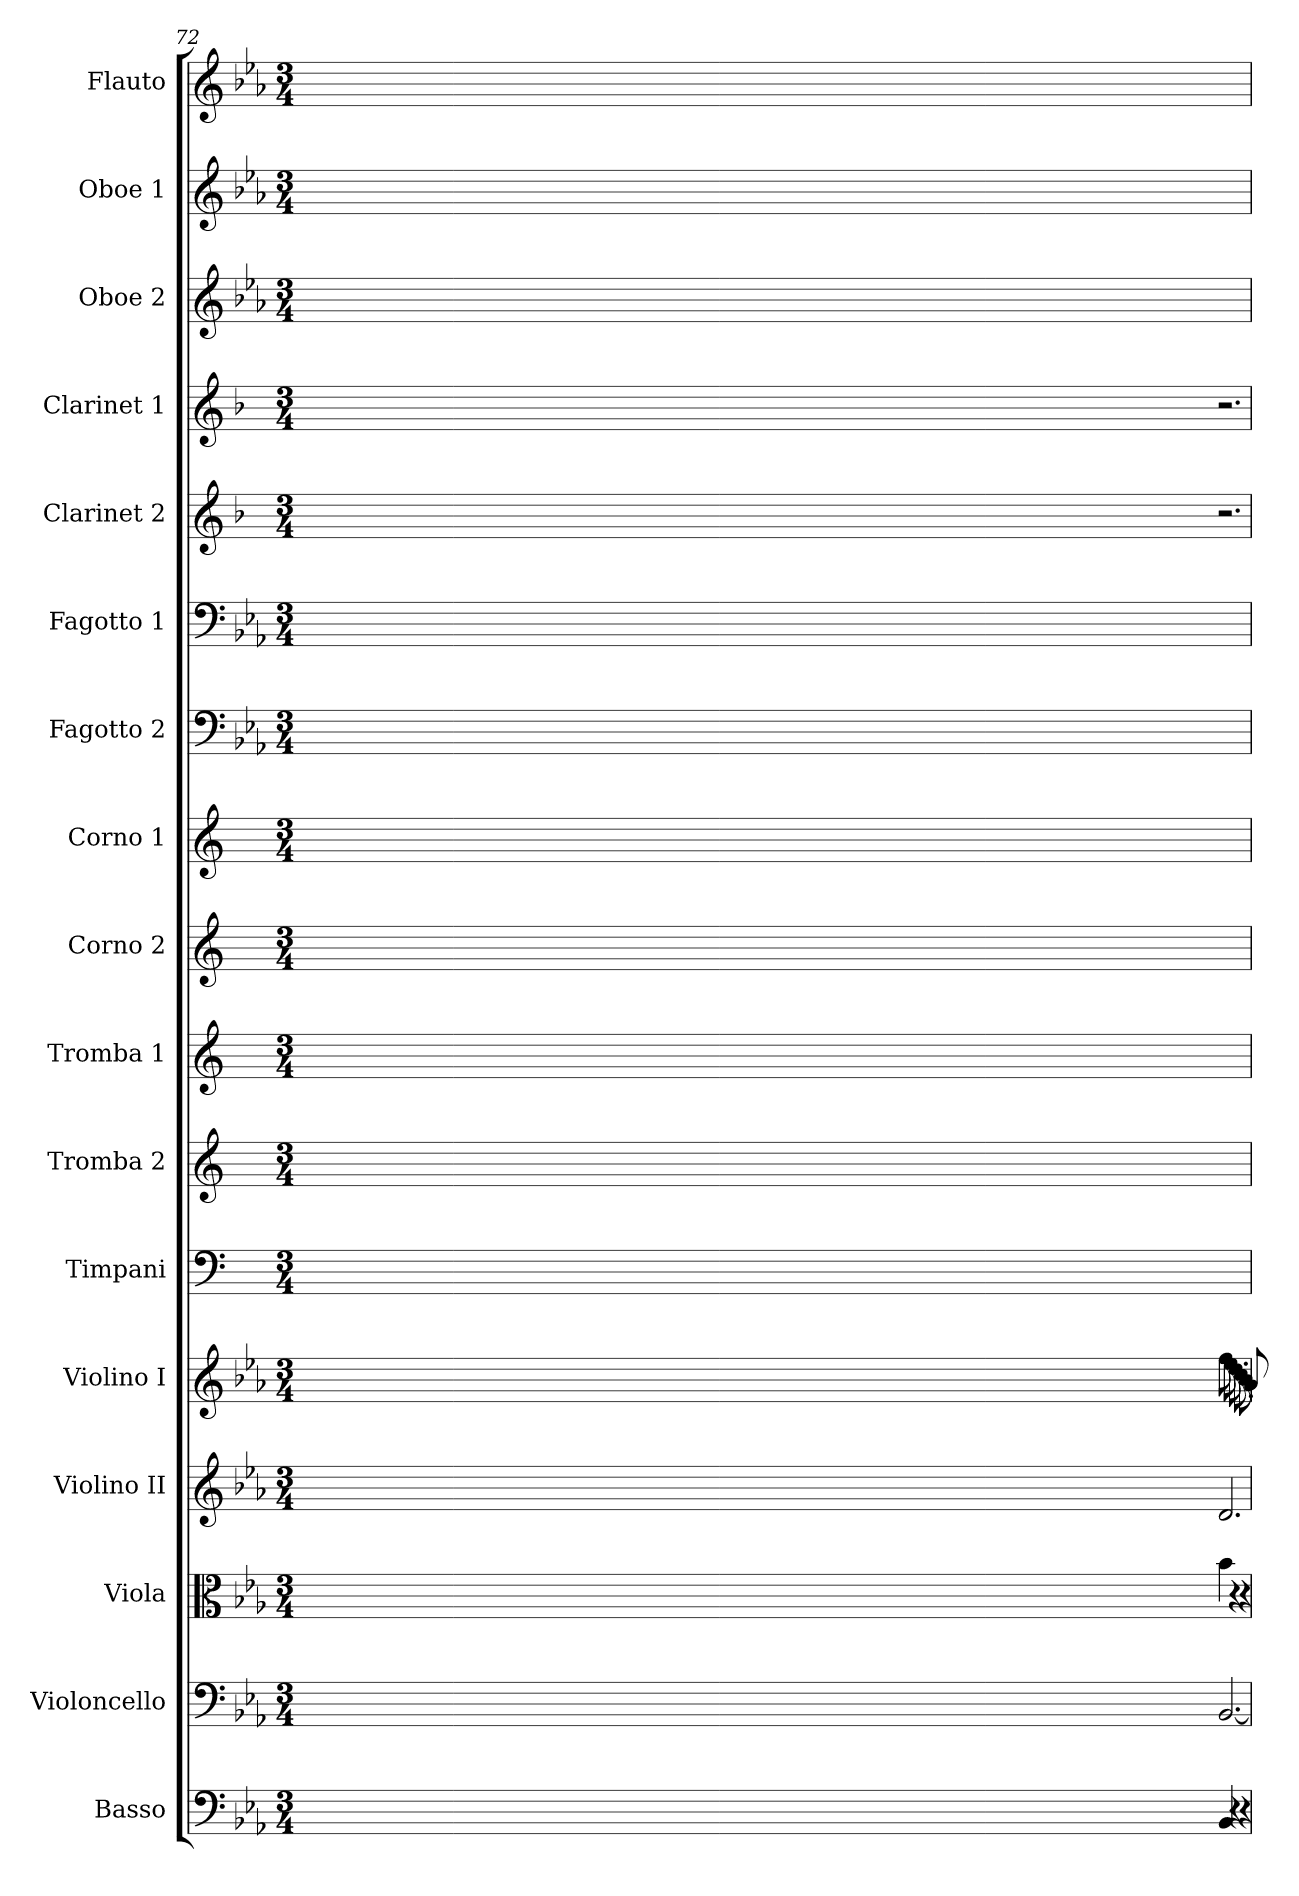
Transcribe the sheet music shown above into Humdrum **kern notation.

**kern	**kern	**kern	**kern	**kern	**kern	**kern	**kern	**kern	**kern	**kern	**kern	**kern	**kern	**kern	**kern	**kern
*part17	*part16	*part15	*part14	*part13	*part12	*part11	*part10	*part9	*part8	*part7	*part6	*part5	*part4	*part3	*part2	*part1
*staff17	*staff16	*staff15	*staff14	*staff13	*staff12	*staff11	*staff10	*staff9	*staff8	*staff7	*staff6	*staff5	*staff4	*staff3	*staff2	*staff1
*I"Basso	*I"Violoncello	*I"Viola	*I"Violino II	*I"Violino I	*I"Timpani	*I"Tromba 2	*I"Tromba 1	*I"Corno 2	*I"Corno 1	*I"Fagotto 2	*I"Fagotto 1	*I"Clarinet 2	*I"Clarinet 1	*I"Oboe 2	*I"Oboe 1	*I"Flauto
*	*I'Vc	*I'Vla	*I'Vln	*I'Vln	*	*	*	*	*	*	*	*I'Cl	*I'Cl	*I'Ob	*I'Ob	*I'Fl
*clefF4	*clefF4	*clefC3	*clefG2	*clefG2	*clefF4	*clefG2	*clefG2	*clefG2	*clefG2	*clefF4	*clefF4	*clefG2	*clefG2	*clefG2	*clefG2	*clefG2
*ITrd7c12	*	*	*	*	*	*ITrd-2c-3	*ITrd-2c-3	*ITrd5c9	*ITrd5c9	*	*	*ITrd1c2	*ITrd1c2	*	*	*
*k[b-e-a-]	*k[b-e-a-]	*k[b-e-a-]	*k[b-e-a-]	*k[b-e-a-]	*	*	*	*	*	*k[b-e-a-]	*k[b-e-a-]	*k[b-e-a-]	*k[b-e-a-]	*k[b-e-a-]	*k[b-e-a-]	*k[b-e-a-]
*M3/4	*M3/4	*M3/4	*M3/4	*M3/4	*M3/4	*M3/4	*M3/4	*M3/4	*M3/4	*M3/4	*M3/4	*M3/4	*M3/4	*M3/4	*M3/4	*M3/4
=72	=72	=72	=72	=72	=72	=72	=72	=72	=72	=72	=72	=72	=72	=72	=72	=72
1ryy	1ryy	1ryy	1ryy	1ryy	1ryy	1ryy	1ryy	1ryy	1ryy	1ryy	1ryy	1ryy	1ryy	1ryy	1ryy	1ryy
1ryy	1ryy	1ryy	1ryy	1ryy	1ryy	1ryy	1ryy	1ryy	1ryy	1ryy	1ryy	1ryy	1ryy	1ryy	1ryy	1ryy
1ryy	1ryy	1ryy	1ryy	1ryy	1ryy	1ryy	1ryy	1ryy	1ryy	1ryy	1ryy	1ryy	1ryy	1ryy	1ryy	1ryy
1ryy	1ryy	1ryy	1ryy	1ryy	1ryy	1ryy	1ryy	1ryy	1ryy	1ryy	1ryy	1ryy	1ryy	1ryy	1ryy	1ryy
1ryy	1ryy	1ryy	1ryy	1ryy	1ryy	1ryy	1ryy	1ryy	1ryy	1ryy	1ryy	1ryy	1ryy	1ryy	1ryy	1ryy
1ryy	1ryy	1ryy	1ryy	1ryy	1ryy	1ryy	1ryy	1ryy	1ryy	1ryy	1ryy	1ryy	1ryy	1ryy	1ryy	1ryy
1ryy	1ryy	1ryy	1ryy	1ryy	1ryy	1ryy	1ryy	1ryy	1ryy	1ryy	1ryy	1ryy	1ryy	1ryy	1ryy	1ryy
1ryy	1ryy	1ryy	1ryy	1ryy	1ryy	1ryy	1ryy	1ryy	1ryy	1ryy	1ryy	1ryy	1ryy	1ryy	1ryy	1ryy
1ryy	1ryy	1ryy	1ryy	1ryy	1ryy	1ryy	1ryy	1ryy	1ryy	1ryy	1ryy	1ryy	1ryy	1ryy	1ryy	1ryy
1ryy	1ryy	1ryy	1ryy	1ryy	1ryy	1ryy	1ryy	1ryy	1ryy	1ryy	1ryy	1ryy	1ryy	1ryy	1ryy	1ryy
1ryy	1ryy	1ryy	1ryy	1ryy	1ryy	1ryy	1ryy	1ryy	1ryy	1ryy	1ryy	1ryy	1ryy	1ryy	1ryy	1ryy
1ryy	1ryy	1ryy	1ryy	1ryy	1ryy	1ryy	1ryy	1ryy	1ryy	1ryy	1ryy	1ryy	1ryy	1ryy	1ryy	1ryy
1ryy	1ryy	1ryy	1ryy	1ryy	1ryy	1ryy	1ryy	1ryy	1ryy	1ryy	1ryy	1ryy	1ryy	1ryy	1ryy	1ryy
1ryy	1ryy	1ryy	1ryy	1ryy	1ryy	1ryy	1ryy	1ryy	1ryy	1ryy	1ryy	1ryy	1ryy	1ryy	1ryy	1ryy
1ryy	1ryy	1ryy	1ryy	1ryy	1ryy	1ryy	1ryy	1ryy	1ryy	1ryy	1ryy	1ryy	1ryy	1ryy	1ryy	1ryy
1ryy	1ryy	1ryy	1ryy	1ryy	1ryy	1ryy	1ryy	1ryy	1ryy	1ryy	1ryy	1ryy	1ryy	1ryy	1ryy	1ryy
1ryy	1ryy	1ryy	1ryy	1ryy	1ryy	1ryy	1ryy	1ryy	1ryy	1ryy	1ryy	1ryy	1ryy	1ryy	1ryy	1ryy
1ryy	1ryy	1ryy	1ryy	1ryy	1ryy	1ryy	1ryy	1ryy	1ryy	1ryy	1ryy	1ryy	1ryy	1ryy	1ryy	1ryy
1ryy	1ryy	1ryy	1ryy	1ryy	1ryy	1ryy	1ryy	1ryy	1ryy	1ryy	1ryy	1ryy	1ryy	1ryy	1ryy	1ryy
1ryy	1ryy	1ryy	1ryy	1ryy	1ryy	1ryy	1ryy	1ryy	1ryy	1ryy	1ryy	1ryy	1ryy	1ryy	1ryy	1ryy
1ryy	1ryy	1ryy	1ryy	1ryy	1ryy	1ryy	1ryy	1ryy	1ryy	1ryy	1ryy	1ryy	1ryy	1ryy	1ryy	1ryy
1ryy	1ryy	1ryy	1ryy	1ryy	1ryy	1ryy	1ryy	1ryy	1ryy	1ryy	1ryy	1ryy	1ryy	1ryy	1ryy	1ryy
1ryy	1ryy	1ryy	1ryy	1ryy	1ryy	1ryy	1ryy	1ryy	1ryy	1ryy	1ryy	1ryy	1ryy	1ryy	1ryy	1ryy
1ryy	1ryy	1ryy	1ryy	1ryy	1ryy	1ryy	1ryy	1ryy	1ryy	1ryy	1ryy	1ryy	1ryy	1ryy	1ryy	1ryy
1ryy	1ryy	1ryy	1ryy	1ryy	1ryy	1ryy	1ryy	1ryy	1ryy	1ryy	1ryy	1ryy	1ryy	1ryy	1ryy	1ryy
1ryy	1ryy	1ryy	1ryy	1ryy	1ryy	1ryy	1ryy	1ryy	1ryy	1ryy	1ryy	1ryy	1ryy	1ryy	1ryy	1ryy
1ryy	1ryy	1ryy	1ryy	1ryy	1ryy	1ryy	1ryy	1ryy	1ryy	1ryy	1ryy	1ryy	1ryy	1ryy	1ryy	1ryy
1ryy	1ryy	1ryy	1ryy	1ryy	1ryy	1ryy	1ryy	1ryy	1ryy	1ryy	1ryy	1ryy	1ryy	1ryy	1ryy	1ryy
1ryy	1ryy	1ryy	1ryy	1ryy	1ryy	1ryy	1ryy	1ryy	1ryy	1ryy	1ryy	1ryy	1ryy	1ryy	1ryy	1ryy
1ryy	1ryy	1ryy	1ryy	1ryy	1ryy	1ryy	1ryy	1ryy	1ryy	1ryy	1ryy	1ryy	1ryy	1ryy	1ryy	1ryy
1ryy	1ryy	1ryy	1ryy	1ryy	1ryy	1ryy	1ryy	1ryy	1ryy	1ryy	1ryy	1ryy	1ryy	1ryy	1ryy	1ryy
1ryy	1ryy	1ryy	1ryy	1ryy	1ryy	1ryy	1ryy	1ryy	1ryy	1ryy	1ryy	1ryy	1ryy	1ryy	1ryy	1ryy
1ryy	1ryy	1ryy	1ryy	1ryy	1ryy	1ryy	1ryy	1ryy	1ryy	1ryy	1ryy	1ryy	1ryy	1ryy	1ryy	1ryy
1ryy	1ryy	1ryy	1ryy	1ryy	1ryy	1ryy	1ryy	1ryy	1ryy	1ryy	1ryy	1ryy	1ryy	1ryy	1ryy	1ryy
1ryy	1ryy	1ryy	1ryy	1ryy	1ryy	1ryy	1ryy	1ryy	1ryy	1ryy	1ryy	1ryy	1ryy	1ryy	1ryy	1ryy
1ryy	1ryy	1ryy	1ryy	1ryy	1ryy	1ryy	1ryy	1ryy	1ryy	1ryy	1ryy	1ryy	1ryy	1ryy	1ryy	1ryy
1ryy	1ryy	1ryy	1ryy	1ryy	1ryy	1ryy	1ryy	1ryy	1ryy	1ryy	1ryy	1ryy	1ryy	1ryy	1ryy	1ryy
1ryy	1ryy	1ryy	1ryy	1ryy	1ryy	1ryy	1ryy	1ryy	1ryy	1ryy	1ryy	1ryy	1ryy	1ryy	1ryy	1ryy
1ryy	1ryy	1ryy	1ryy	1ryy	1ryy	1ryy	1ryy	1ryy	1ryy	1ryy	1ryy	1ryy	1ryy	1ryy	1ryy	1ryy
1ryy	1ryy	1ryy	1ryy	1ryy	1ryy	1ryy	1ryy	1ryy	1ryy	1ryy	1ryy	1ryy	1ryy	1ryy	1ryy	1ryy
1ryy	1ryy	1ryy	1ryy	1ryy	1ryy	1ryy	1ryy	1ryy	1ryy	1ryy	1ryy	1ryy	1ryy	1ryy	1ryy	1ryy
1ryy	1ryy	1ryy	1ryy	1ryy	1ryy	1ryy	1ryy	1ryy	1ryy	1ryy	1ryy	1ryy	1ryy	1ryy	1ryy	1ryy
1ryy	1ryy	1ryy	1ryy	1ryy	1ryy	1ryy	1ryy	1ryy	1ryy	1ryy	1ryy	1ryy	1ryy	1ryy	1ryy	1ryy
1ryy	1ryy	1ryy	1ryy	1ryy	1ryy	1ryy	1ryy	1ryy	1ryy	1ryy	1ryy	1ryy	1ryy	1ryy	1ryy	1ryy
1ryy	1ryy	1ryy	1ryy	1ryy	1ryy	1ryy	1ryy	1ryy	1ryy	1ryy	1ryy	1ryy	1ryy	1ryy	1ryy	1ryy
1ryy	1ryy	1ryy	1ryy	1ryy	1ryy	1ryy	1ryy	1ryy	1ryy	1ryy	1ryy	1ryy	1ryy	1ryy	1ryy	1ryy
1ryy	1ryy	1ryy	1ryy	1ryy	1ryy	1ryy	1ryy	1ryy	1ryy	1ryy	1ryy	1ryy	1ryy	1ryy	1ryy	1ryy
1ryy	1ryy	1ryy	1ryy	1ryy	1ryy	1ryy	1ryy	1ryy	1ryy	1ryy	1ryy	1ryy	1ryy	1ryy	1ryy	1ryy
1ryy	1ryy	1ryy	1ryy	1ryy	1ryy	1ryy	1ryy	1ryy	1ryy	1ryy	1ryy	1ryy	1ryy	1ryy	1ryy	1ryy
1ryy	1ryy	1ryy	1ryy	1ryy	1ryy	1ryy	1ryy	1ryy	1ryy	1ryy	1ryy	1ryy	1ryy	1ryy	1ryy	1ryy
2ryy	2ryy	2ryy	2ryy	2ryy	2ryy	2ryy	2ryy	2ryy	2ryy	2ryy	2ryy	2ryy	2ryy	2ryy	2ryy	2ryy
4ryy	4ryy	4ryy	4ryy	4ryy	4ryy	4ryy	4ryy	4ryy	4ryy	4ryy	4ryy	4ryy	4ryy	4ryy	4ryy	4ryy
8.ryy	8.ryy	8.ryy	8.ryy	8.ryy	8.ryy	8.ryy	8.ryy	8.ryy	8.ryy	8.ryy	8.ryy	8.ryy	8.ryy	8.ryy	8.ryy	8.ryy
4BBB-	[2.BB-	4b-	2.d	8ff	2.ryy	2.ryy	2.ryy	2.ryy	2.ryy	2.ryy	2.ryy	2.r	2.r	2.ryy	2.ryy	2.ryy
.	.	.	.	8ee-	.	.	.	.	.	.	.	.	.	.	.	.
4r	.	4r	.	8dd	.	.	.	.	.	.	.	.	.	.	.	.
.	.	.	.	8cc	.	.	.	.	.	.	.	.	.	.	.	.
4r	.	4r	.	8b-'	.	.	.	.	.	.	.	.	.	.	.	.
.	.	.	.	8a-'	.	.	.	.	.	.	.	.	.	.	.	.
=	=	=	=	=	=	=	=	=	=	=	=	=	=	=	=	=
*-	*-	*-	*-	*-	*-	*-	*-	*-	*-	*-	*-	*-	*-	*-	*-	*-
